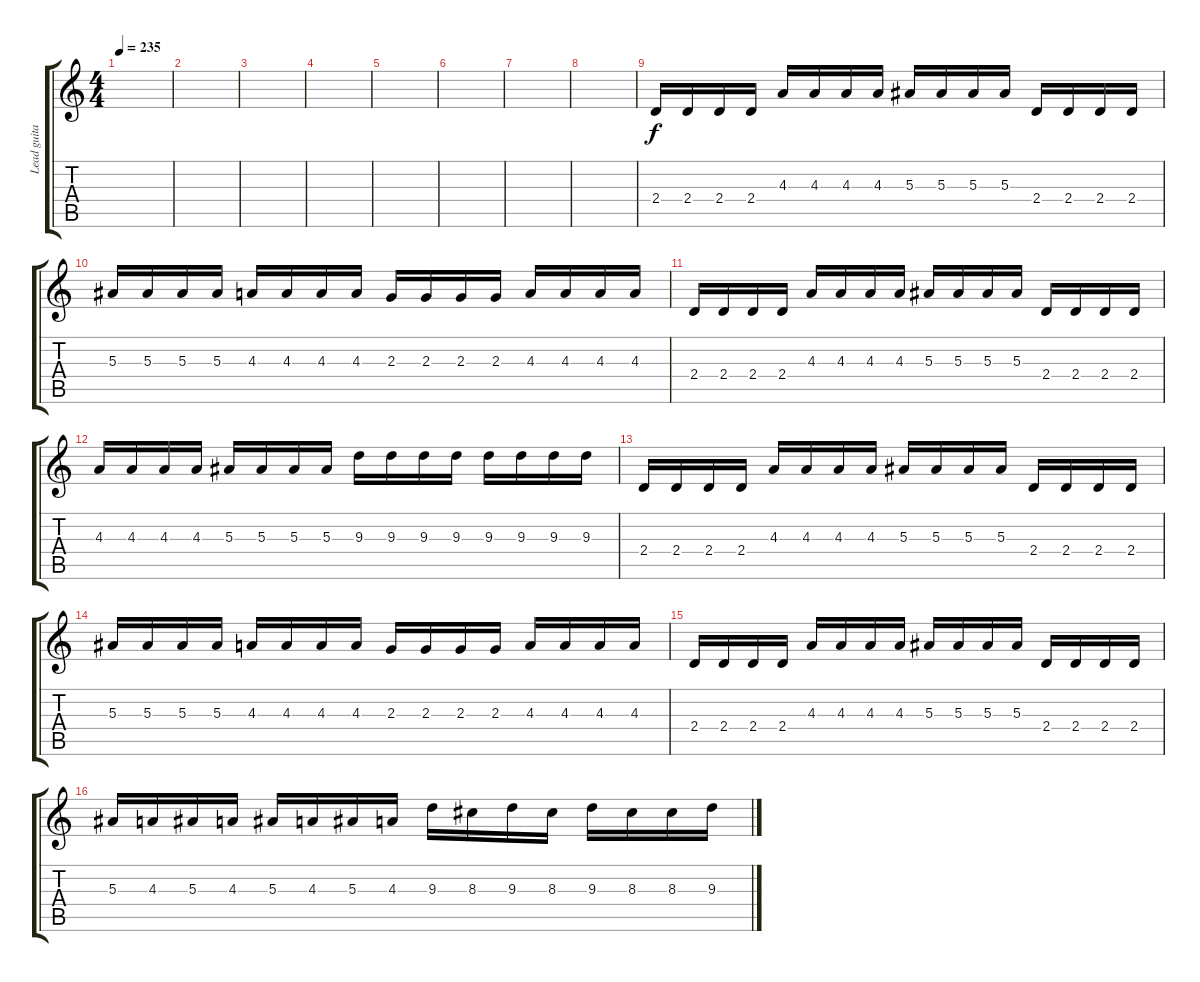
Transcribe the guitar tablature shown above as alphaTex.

\track ("Lead guitar 1" "Lead guita") {instrument distortionguitar}
\staff {score tabs}
\tuning (D4 A3 F3 C3 G2 D2) {hide}
\ts (4 4)
\tempo 235
\clef g2
\ks c
|
|
|
|
|
|
|
|
2.4.16 2.4.16 2.4.16 2.4.16 4.3.16 4.3.16 4.3.16 4.3.16 5.3.16 5.3.16 5.3.16 5.3.16 2.4.16 2.4.16 2.4.16 2.4.16 |
5.3.16 5.3.16 5.3.16 5.3.16 4.3.16 4.3.16 4.3.16 4.3.16 2.3.16 2.3.16 2.3.16 2.3.16 4.3.16 4.3.16 4.3.16 4.3.16 |
2.4.16 2.4.16 2.4.16 2.4.16 4.3.16 4.3.16 4.3.16 4.3.16 5.3.16 5.3.16 5.3.16 5.3.16 2.4.16 2.4.16 2.4.16 2.4.16 |
4.3.16 4.3.16 4.3.16 4.3.16 5.3.16 5.3.16 5.3.16 5.3.16 9.3.16 9.3.16 9.3.16 9.3.16 9.3.16 9.3.16 9.3.16 9.3.16 |
2.4.16 2.4.16 2.4.16 2.4.16 4.3.16 4.3.16 4.3.16 4.3.16 5.3.16 5.3.16 5.3.16 5.3.16 2.4.16 2.4.16 2.4.16 2.4.16 |
5.3.16 5.3.16 5.3.16 5.3.16 4.3.16 4.3.16 4.3.16 4.3.16 2.3.16 2.3.16 2.3.16 2.3.16 4.3.16 4.3.16 4.3.16 4.3.16 |
2.4.16 2.4.16 2.4.16 2.4.16 4.3.16 4.3.16 4.3.16 4.3.16 5.3.16 5.3.16 5.3.16 5.3.16 2.4.16 2.4.16 2.4.16 2.4.16 |
5.3.16 4.3.16 5.3.16 4.3.16 5.3.16 4.3.16 5.3.16 4.3.16 9.3.16 8.3.16 9.3.16 8.3.16 9.3.16 8.3.16 8.3.16 9.3.16
